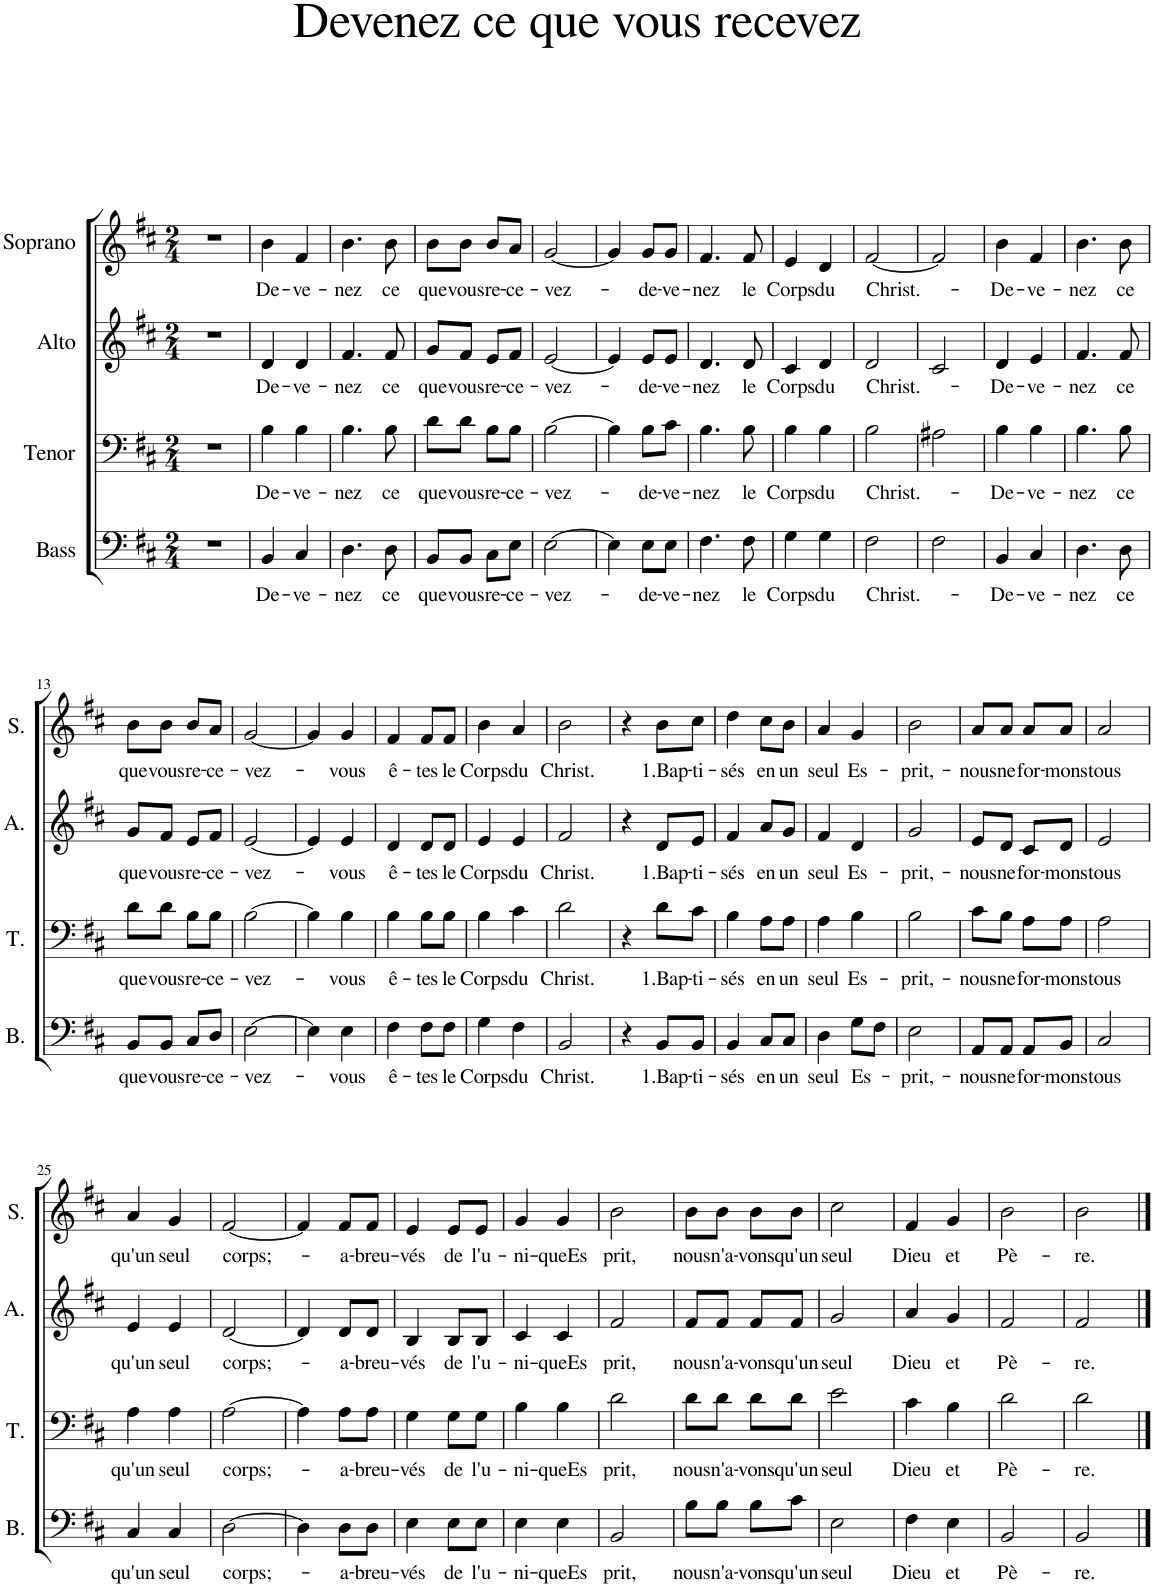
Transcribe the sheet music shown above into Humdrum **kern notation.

**kern	**text	**kern	**text	**kern	**text	**kern	**text
*part4	*part4	*part3	*part3	*part2	*part2	*part1	*part1
*staff4	*staff4	*staff3	*staff3	*staff2	*staff2	*staff1	*staff1
*I"Bass	*	*I"Tenor	*	*I"Alto	*	*I"Soprano	*
*I'B.	*	*I'T.	*	*I'A.	*	*I'S.	*
*clefF4	*	*clefF4	*	*clefG2	*	*clefG2	*
*k[f#c#]	*	*k[f#c#]	*	*k[f#c#]	*	*k[f#c#]	*
*M2/4	*	*M2/4	*	*M2/4	*	*M2/4	*
=1	=1	=1	=1	=1	=1	=1	=1
2r	.	2r	.	2r	.	2r	.
=2	=2	=2	=2	=2	=2	=2	=2
!	!LO:LY:b	!	!LO:LY:b	!	!LO:LY:b	!	!LO:LY:b
4BB/	De-	4B\	De-	4d/	De-	4b\	De-
!	!LO:LY:b	!	!LO:LY:b	!	!LO:LY:b	!	!LO:LY:b
4C#/	-ve-	4B\	-ve-	4d/	-ve-	4f#/	-ve-
=3	=3	=3	=3	=3	=3	=3	=3
!	!LO:LY:b	!	!LO:LY:b	!	!LO:LY:b	!	!LO:LY:b
4.D\	-nez	4.B\	-nez	4.f#/	-nez	4.b\	-nez
!	!LO:LY:b	!	!LO:LY:b	!	!LO:LY:b	!	!LO:LY:b
8D\	ce	8B\	ce	8f#/	ce	8b\	ce
=4	=4	=4	=4	=4	=4	=4	=4
!	!LO:LY:b	!	!LO:LY:b	!	!LO:LY:b	!	!LO:LY:b
8BB/L	que	8d\L	que	8g/L	que	8b\L	que
!	!LO:LY:b	!	!LO:LY:b	!	!LO:LY:b	!	!LO:LY:b
8BB/J	vous	8d\J	vous	8f#/J	vous	8b\J	vous
!	!LO:LY:b	!	!LO:LY:b	!	!LO:LY:b	!	!LO:LY:b
8C#\L	re-	8B\L	re-	8e/L	re-	8b/L	re-
!	!LO:LY:b	!	!LO:LY:b	!	!LO:LY:b	!	!LO:LY:b
8E\J	-ce-	8B\J	-ce-	8f#/J	-ce-	8a/J	-ce-
=5	=5	=5	=5	=5	=5	=5	=5
!	!LO:LY:b	!	!LO:LY:b	!	!LO:LY:b	!	!LO:LY:b
[2E\	-vez-	[2B\	-vez-	[2e/	-vez-	[2g/	-vez-
=6	=6	=6	=6	=6	=6	=6	=6
4E\]	.	4B\]	.	4e/]	.	4g/]	.
!	!LO:LY:b	!	!LO:LY:b	!	!LO:LY:b	!	!LO:LY:b
8E\L	-de-	8B\L	-de-	8e/L	-de-	8g/L	-de-
!	!LO:LY:b	!	!LO:LY:b	!	!LO:LY:b	!	!LO:LY:b
8E\J	-ve-	8c#\J	-ve-	8e/J	-ve-	8g/J	-ve-
=7	=7	=7	=7	=7	=7	=7	=7
!	!LO:LY:b	!	!LO:LY:b	!	!LO:LY:b	!	!LO:LY:b
4.F#\	-nez	4.B\	-nez	4.d/	-nez	4.f#/	-nez
!	!LO:LY:b	!	!LO:LY:b	!	!LO:LY:b	!	!LO:LY:b
8F#\	le	8B\	le	8d/	le	8f#/	le
=8	=8	=8	=8	=8	=8	=8	=8
!	!LO:LY:b	!	!LO:LY:b	!	!LO:LY:b	!	!LO:LY:b
4G\	Corps	4B\	Corps	4c#/	Corps	4e/	Corps
!	!LO:LY:b	!	!LO:LY:b	!	!LO:LY:b	!	!LO:LY:b
4G\	du	4B\	du	4d/	du	4d/	du
=9	=9	=9	=9	=9	=9	=9	=9
!	!LO:LY:b	!	!LO:LY:b	!	!LO:LY:b	!	!LO:LY:b
2F#\	Christ.-	2B\	Christ.-	2d/	Christ.-	[2f#/	Christ.-
=10	=10	=10	=10	=10	=10	=10	=10
2F#\	.	2A#X\	.	2c#/	.	2f#/]	.
=11	=11	=11	=11	=11	=11	=11	=11
!	!LO:LY:b	!	!LO:LY:b	!	!LO:LY:b	!	!LO:LY:b
4BB/	De-	4B\	De-	4d/	De-	4b\	De-
!	!LO:LY:b	!	!LO:LY:b	!	!LO:LY:b	!	!LO:LY:b
4C#/	-ve-	4B\	-ve-	4e/	-ve-	4f#/	-ve-
=12	=12	=12	=12	=12	=12	=12	=12
!	!LO:LY:b	!	!LO:LY:b	!	!LO:LY:b	!	!LO:LY:b
4.D\	-nez	4.B\	-nez	4.f#/	-nez	4.b\	-nez
!	!LO:LY:b	!	!LO:LY:b	!	!LO:LY:b	!	!LO:LY:b
8D\	ce	8B\	ce	8f#/	ce	8b\	ce
!!LO:LB:g=z
=13	=13	=13	=13	=13	=13	=13	=13
!	!LO:LY:b	!	!LO:LY:b	!	!LO:LY:b	!	!LO:LY:b
8BB/L	que	8d\L	que	8g/L	que	8b\L	que
!	!LO:LY:b	!	!LO:LY:b	!	!LO:LY:b	!	!LO:LY:b
8BB/J	vous	8d\J	vous	8f#/J	vous	8b\J	vous
!	!LO:LY:b	!	!LO:LY:b	!	!LO:LY:b	!	!LO:LY:b
8C#/L	re-	8B\L	re-	8e/L	re-	8b/L	re-
!	!LO:LY:b	!	!LO:LY:b	!	!LO:LY:b	!	!LO:LY:b
8D/J	-ce-	8B\J	-ce-	8f#/J	-ce-	8a/J	-ce-
=14	=14	=14	=14	=14	=14	=14	=14
!	!LO:LY:b	!	!LO:LY:b	!	!LO:LY:b	!	!LO:LY:b
[2E\	-vez-	[2B\	-vez-	[2e/	-vez-	[2g/	-vez-
=15	=15	=15	=15	=15	=15	=15	=15
4E\]	.	4B\]	.	4e/]	.	4g/]	.
!	!LO:LY:b	!	!LO:LY:b	!	!LO:LY:b	!	!LO:LY:b
4E\	-vous	4B\	-vous	4e/	-vous	4g/	-vous
=16	=16	=16	=16	=16	=16	=16	=16
!	!LO:LY:b	!	!LO:LY:b	!	!LO:LY:b	!	!LO:LY:b
4F#\	ê-	4B\	ê-	4d/	ê-	4f#/	ê-
!	!LO:LY:b	!	!LO:LY:b	!	!LO:LY:b	!	!LO:LY:b
8F#\L	-tes	8B\L	-tes	8d/L	-tes	8f#/L	-tes
!	!LO:LY:b	!	!LO:LY:b	!	!LO:LY:b	!	!LO:LY:b
8F#\J	le	8B\J	le	8d/J	le	8f#/J	le
=17	=17	=17	=17	=17	=17	=17	=17
!	!LO:LY:b	!	!LO:LY:b	!	!LO:LY:b	!	!LO:LY:b
4G\	Corps	4B\	Corps	4e/	Corps	4b\	Corps
!	!LO:LY:b	!	!LO:LY:b	!	!LO:LY:b	!	!LO:LY:b
4F#\	du	4c#\	du	4e/	du	4a/	du
=18	=18	=18	=18	=18	=18	=18	=18
!	!LO:LY:b	!	!LO:LY:b	!	!LO:LY:b	!	!LO:LY:b
2BB/	Christ.	2d\	Christ.	2f#/	Christ.	2b\	Christ.
=19	=19	=19	=19	=19	=19	=19	=19
4r	.	4r	.	4r	.	4r	.
!	!LO:LY:b	!	!LO:LY:b	!	!LO:LY:b	!	!LO:LY:b
8BB/L	1.Bap-	8d\L	1.Bap-	8d/L	1.Bap-	8b\L	1.Bap-
!	!LO:LY:b	!	!LO:LY:b	!	!LO:LY:b	!	!LO:LY:b
8BB/J	-ti-	8c#\J	-ti-	8e/J	-ti-	8cc#\J	-ti-
=20	=20	=20	=20	=20	=20	=20	=20
!	!LO:LY:b	!	!LO:LY:b	!	!LO:LY:b	!	!LO:LY:b
4BB/	-sés	4B\	-sés	4f#/	-sés	4dd\	-sés
!	!LO:LY:b	!	!LO:LY:b	!	!LO:LY:b	!	!LO:LY:b
8C#/L	en	8A\L	en	8a/L	en	8cc#\L	en
!	!LO:LY:b	!	!LO:LY:b	!	!LO:LY:b	!	!LO:LY:b
8C#/J	un	8A\J	un	8g/J	un	8b\J	un
=21	=21	=21	=21	=21	=21	=21	=21
!	!LO:LY:b	!	!LO:LY:b	!	!LO:LY:b	!	!LO:LY:b
4D\	seul	4A\	seul	4f#/	seul	4a/	seul
!	!LO:LY:b	!	!LO:LY:b	!	!LO:LY:b	!	!LO:LY:b
8G\L	Es-	4B\	Es-	4d/	Es-	4g/	Es-
8F#\J	.	.	.	.	.	.	.
=22	=22	=22	=22	=22	=22	=22	=22
!	!LO:LY:b	!	!LO:LY:b	!	!LO:LY:b	!	!LO:LY:b
2E\	-prit,-	2B\	-prit,-	2g/	-prit,-	2b\	-prit,-
=23	=23	=23	=23	=23	=23	=23	=23
!	!LO:LY:b	!	!LO:LY:b	!	!LO:LY:b	!	!LO:LY:b
8AA/L	-nous	8c#\L	-nous	8e/L	-nous	8a/L	-nous
!	!LO:LY:b	!	!LO:LY:b	!	!LO:LY:b	!	!LO:LY:b
8AA/J	ne	8B\J	ne	8d/J	ne	8a/J	ne
!	!LO:LY:b	!	!LO:LY:b	!	!LO:LY:b	!	!LO:LY:b
8AA/L	for-	8A\L	for-	8c#/L	for-	8a/L	for-
!	!LO:LY:b	!	!LO:LY:b	!	!LO:LY:b	!	!LO:LY:b
8BB/J	-mons	8A\J	-mons	8d/J	-mons	8a/J	-mons
=24	=24	=24	=24	=24	=24	=24	=24
!	!LO:LY:b	!	!LO:LY:b	!	!LO:LY:b	!	!LO:LY:b
2C#/	tous	2A\	tous	2e/	tous	2a/	tous
!!LO:LB:g=z
=25	=25	=25	=25	=25	=25	=25	=25
!	!LO:LY:b	!	!LO:LY:b	!	!LO:LY:b	!	!LO:LY:b
4C#/	qu'un	4A\	qu'un	4e/	qu'un	4a/	qu'un
!	!LO:LY:b	!	!LO:LY:b	!	!LO:LY:b	!	!LO:LY:b
4C#/	seul	4A\	seul	4e/	seul	4g/	seul
=26	=26	=26	=26	=26	=26	=26	=26
!	!LO:LY:b	!	!LO:LY:b	!	!LO:LY:b	!	!LO:LY:b
[2D\	corps;-	[2A\	corps;-	[2d/	corps;-	[2f#/	corps;-
=27	=27	=27	=27	=27	=27	=27	=27
4D\]	.	4A\]	.	4d/]	.	4f#/]	.
!	!LO:LY:b	!	!LO:LY:b	!	!LO:LY:b	!	!LO:LY:b
8D\L	-a-	8A\L	-a-	8d/L	-a-	8f#/L	-a-
!	!LO:LY:b	!	!LO:LY:b	!	!LO:LY:b	!	!LO:LY:b
8D\J	-breu-	8A\J	-breu-	8d/J	-breu-	8f#/J	-breu-
=28	=28	=28	=28	=28	=28	=28	=28
!	!LO:LY:b	!	!LO:LY:b	!	!LO:LY:b	!	!LO:LY:b
4E\	-vés	4G\	-vés	4B/	-vés	4e/	-vés
!	!LO:LY:b	!	!LO:LY:b	!	!LO:LY:b	!	!LO:LY:b
8E\L	de	8G\L	de	8B/L	de	8e/L	de
!	!LO:LY:b	!	!LO:LY:b	!	!LO:LY:b	!	!LO:LY:b
8E\J	l'u-	8G\J	l'u-	8B/J	l'u-	8e/J	l'u-
=29	=29	=29	=29	=29	=29	=29	=29
!	!LO:LY:b	!	!LO:LY:b	!	!LO:LY:b	!	!LO:LY:b
4E\	ni-	4B\	ni-	4c#/	ni-	4g/	ni-
!	!LO:LY:b	!	!LO:LY:b	!	!LO:LY:b	!	!LO:LY:b
4E\	queEs	4B\	queEs	4c#/	queEs	4g/	queEs
=30	=30	=30	=30	=30	=30	=30	=30
!	!LO:LY:b	!	!LO:LY:b	!	!LO:LY:b	!	!LO:LY:b
2BB/	prit,	2d\	prit,	2f#/	prit,	2b\	prit,
=31	=31	=31	=31	=31	=31	=31	=31
!	!LO:LY:b	!	!LO:LY:b	!	!LO:LY:b	!	!LO:LY:b
8B\L	nous	8d\L	nous	8f#/L	nous	8b\L	nous
!	!LO:LY:b	!	!LO:LY:b	!	!LO:LY:b	!	!LO:LY:b
8B\J	n'a-	8d\J	n'a-	8f#/J	n'a-	8b\J	n'a-
!	!LO:LY:b	!	!LO:LY:b	!	!LO:LY:b	!	!LO:LY:b
8B\L	-vons	8d\L	-vons	8f#/L	-vons	8b\L	-vons
!	!LO:LY:b	!	!LO:LY:b	!	!LO:LY:b	!	!LO:LY:b
8c#\J	qu'un	8d\J	qu'un	8f#/J	qu'un	8b\J	qu'un
=32	=32	=32	=32	=32	=32	=32	=32
!	!LO:LY:b	!	!LO:LY:b	!	!LO:LY:b	!	!LO:LY:b
2E\	seul	2e\	seul	2g/	seul	2cc#\	seul
=33	=33	=33	=33	=33	=33	=33	=33
!	!LO:LY:b	!	!LO:LY:b	!	!LO:LY:b	!	!LO:LY:b
4F#\	Dieu	4c#\	Dieu	4a/	Dieu	4f#/	Dieu
!	!LO:LY:b	!	!LO:LY:b	!	!LO:LY:b	!	!LO:LY:b
4E\	et	4B\	et	4g/	et	4g/	et
=34	=34	=34	=34	=34	=34	=34	=34
!	!LO:LY:b	!	!LO:LY:b	!	!LO:LY:b	!	!LO:LY:b
2BB/	Pè-	2d\	Pè-	2f#/	Pè-	2b\	Pè-
=35	=35	=35	=35	=35	=35	=35	=35
!	!LO:LY:b	!	!LO:LY:b	!	!LO:LY:b	!	!LO:LY:b
2BB/	-re.	2d\	-re.	2f#/	-re.	2b\	-re.
==	==	==	==	==	==	==	==
*-	*-	*-	*-	*-	*-	*-	*-
